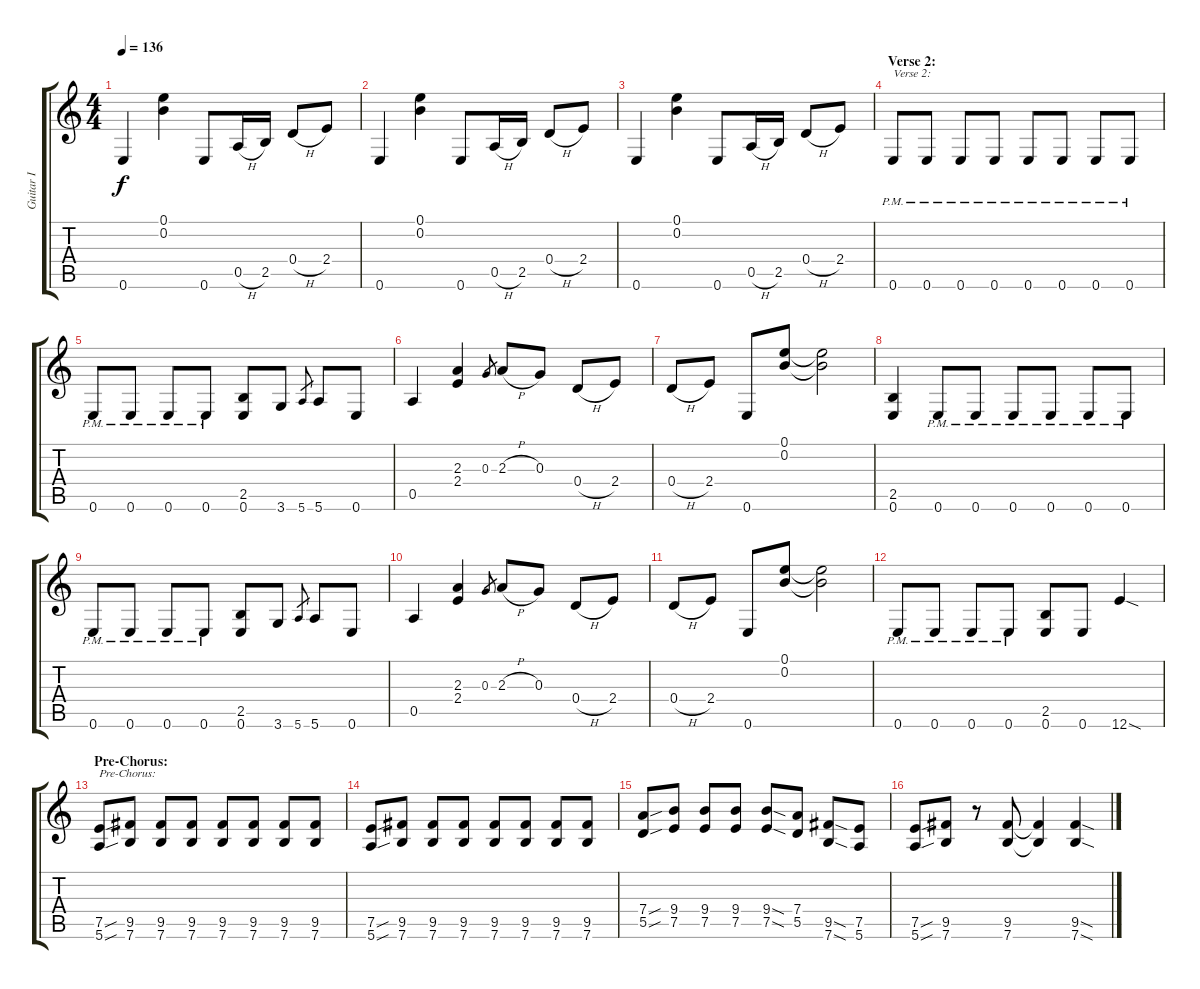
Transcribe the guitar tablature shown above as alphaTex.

\track ("Guitar I" "Guitar I") {instrument distortionguitar}
\staff {score tabs}
\tuning (E4 B3 G3 D3 A2 E2) {hide}
\ts (4 4)
\tempo 136
\clef g2
\ks c
0.6.4{dy f} (0.1 0.2).4 0.6.8 0.5{h}.16 2.5.16 0.4{h}.8 2.4.8 |
0.6.4 (0.1 0.2).4 0.6.8 0.5{h}.16 2.5.16 0.4{h}.8 2.4.8 |
0.6.4 (0.1 0.2).4 0.6.8 0.5{h}.16 2.5.16 0.4{h}.8 2.4.8 |
\section ("" "Verse 2:")
0.6{pm}.8{txt "Verse 2:"} 0.6{pm}.8 0.6{pm}.8 0.6{pm}.8 0.6{pm}.8 0.6{pm}.8 0.6{pm}.8 0.6{pm}.8 |
0.6{pm}.8 0.6{pm}.8 0.6{pm}.8 0.6{pm}.8 (2.5 0.6).8 3.6.8 5.6.8{gr} 5.6.8 0.6.8 |
0.5.4 (2.3 2.4).4 0.3.8{gr} 2.3{h}.8 0.3.8 0.4{h}.8 2.4.8 |
0.4{h}.8 2.4.8 0.6.8 (0.1 0.2).8 (0.1{t} 0.2{t}).2 |
(2.5 0.6).4 0.6{pm}.8 0.6{pm}.8 0.6{pm}.8 0.6{pm}.8 0.6{pm}.8 0.6{pm}.8 |
0.6{pm}.8 0.6{pm}.8 0.6{pm}.8 0.6{pm}.8 (2.5 0.6).8 3.6.8 5.6.8{gr} 5.6.8 0.6.8 |
0.5.4 (2.3 2.4).4 0.3.8{gr} 2.3{h}.8 0.3.8 0.4{h}.8 2.4.8 |
0.4{h}.8 2.4.8 0.6.8 (0.1 0.2).8 (0.1{t} 0.2{t}).2 |
0.6{pm}.8 0.6{pm}.8 0.6{pm}.8 0.6{pm}.8 (2.5 0.6).8 0.6.8 12.6{sod}.4 |
\section ("" "Pre-Chorus:")
(7.5{sou} 5.6{sou}).8{txt "Pre-Chorus:"} (9.5 7.6).8 (9.5 7.6).8 (9.5 7.6).8 (9.5 7.6).8 (9.5 7.6).8 (9.5 7.6).8 (9.5 7.6).8 |
(7.5{sou} 5.6{sou}).8 (9.5 7.6).8 (9.5 7.6).8 (9.5 7.6).8 (9.5 7.6).8 (9.5 7.6).8 (9.5 7.6).8 (9.5 7.6).8 |
(7.4{sou} 5.5{sou}).8 (9.4 7.5).8 (9.4 7.5).8 (9.4 7.5).8 (9.4{sod} 7.5{sod}).8 (7.4 5.5).8 (9.5{sod} 7.6{sod}).8 (7.5 5.6).8 |
(7.5{sou} 5.6{sou}).8 (9.5 7.6).8 r.8 (9.5 7.6).8 (9.5{t} 7.6{t}).4 (9.5{sod} 7.6{sod}).4
